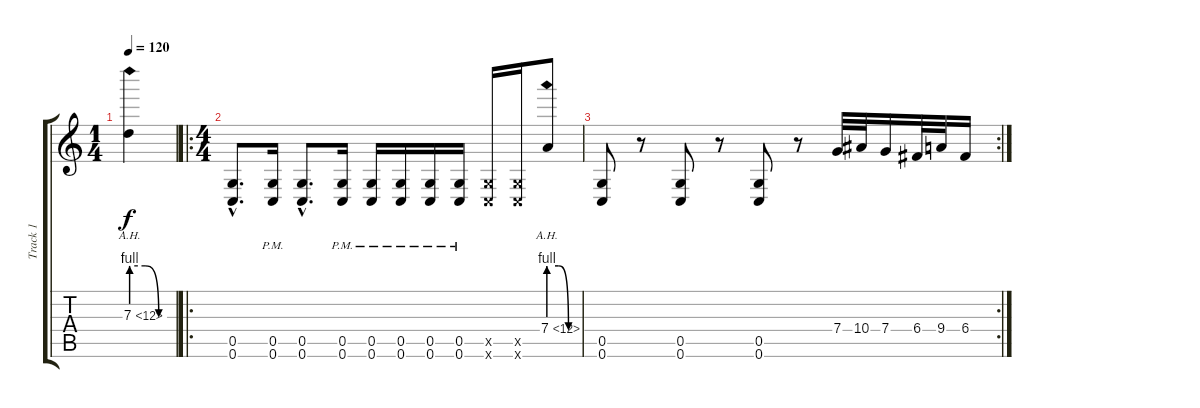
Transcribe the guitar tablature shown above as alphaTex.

\track ("Track 1" "Track 1") {instrument distortionguitar}
\staff {score tabs}
\tuning (D4 A3 F3 C3 G2 C2) {hide}
\ts (1 4)
\tempo 120
\clef g2
\ks c
7.3{be (custom 0 4 20 4 40 0 60 0) ah 5}.4{dy f instrument distortionguitar} |
\ro
\ts (4 4)
(0.5{hac} 0.6{hac}).8{d} (0.5{pm} 0.6{pm}).16 (0.5{hac} 0.6{hac}).8{d} (0.5{pm} 0.6{pm}).16 (0.5{pm} 0.6{pm}).16 (0.5{pm} 0.6{pm}).16 (0.5{pm} 0.6{pm}).16 (0.5{pm} 0.6{pm}).16 (0.5{x} 0.6{x}).16 (0.5{x} 0.6{x}).16 7.4{be (custom 0 4 20 4 40 0 60 0) ah 5}.8 |
\rc 2
(0.5 0.6).8 r.8 (0.5 0.6).8 r.8 (0.5 0.6).8 r.8 7.4.32 10.4.32 7.4.16 6.4.32 9.4.32 6.4.16
